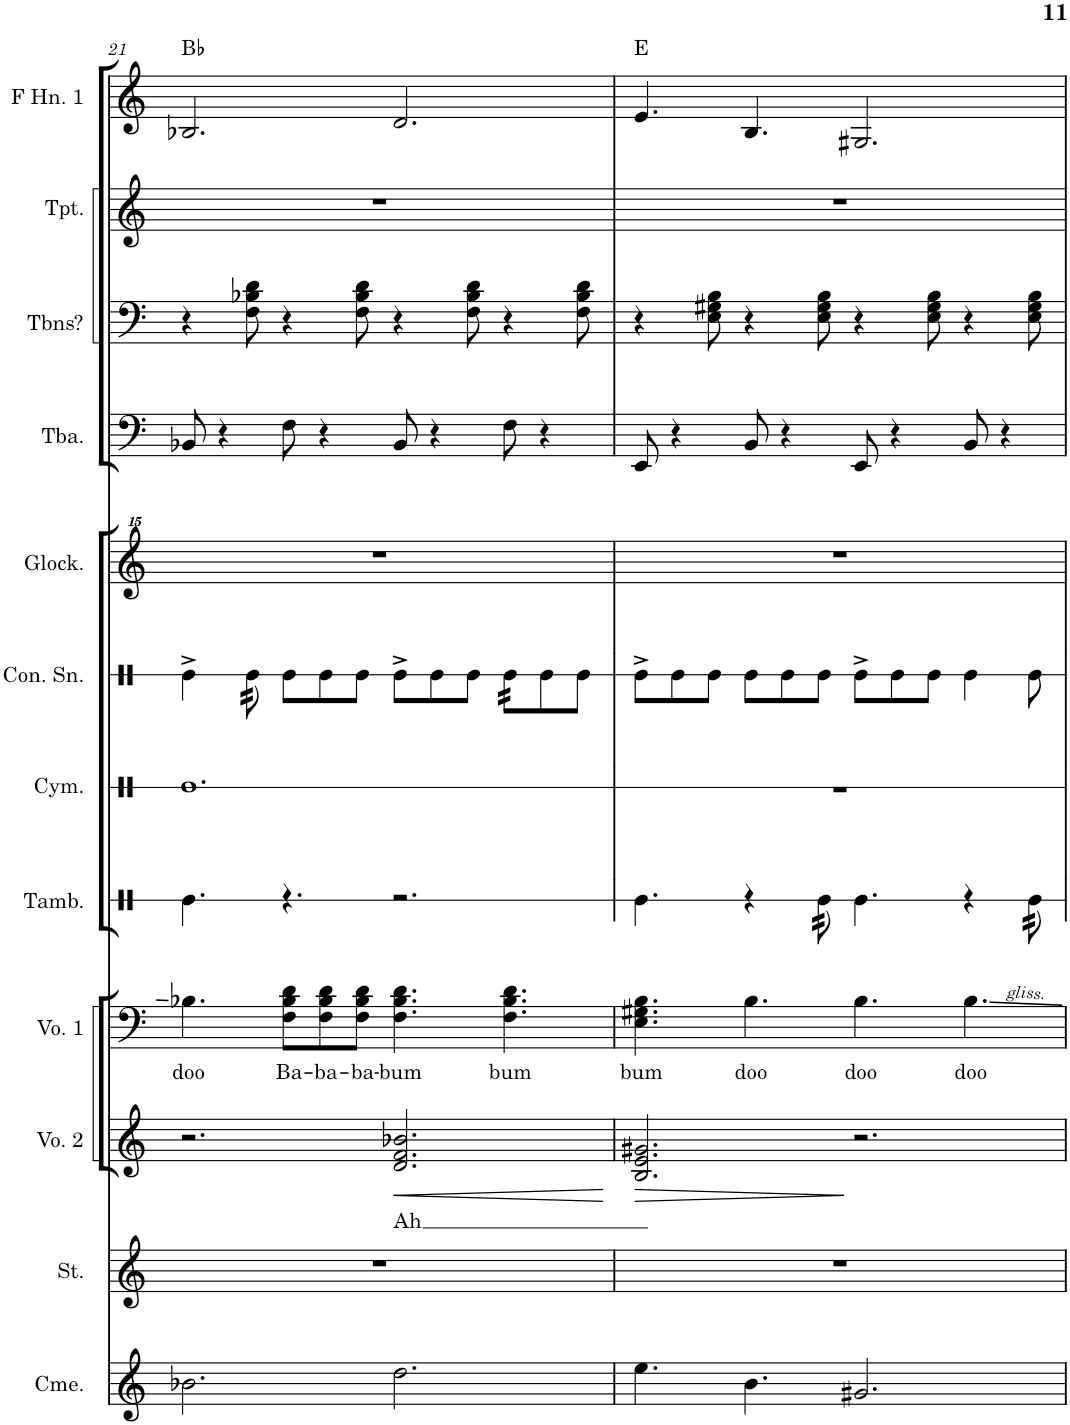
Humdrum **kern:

**kern	**kern	**kern	**text	**dynam	**kern	**text	**kern	**kern	**kern	**kern	**kern	**kern
*part10	*part9	*part8	*part8	*part8	*part7	*part7	*part6	*part5	*part4	*part3	*part2	*part1
*staff10	*staff9	*staff8	*staff8	*staff8	*staff7	*staff7	*staff6	*staff5	*staff4	*staff3	*staff2	*staff1
*I"Chimes	*I"Strings	*I"Voice 2	*	*	*I"Voice 1	*	*I"Concert Snare Drum	*I"Glockenspiel	*I"Tuba	*I"Trombones?	*I"Trumpet	*I"Horn in F 1
*I'Cme.	*I'St.	*I'Vo. 2	*	*	*I'Vo. 1	*	*I'Con. Sn.	*I'Glock.	*I'Tba.	*I'Tbns?	*I'Tpt.	*
!!LO:PB:g=z
*clefG2	*clefG2	*clefG2	*	*	*clefF4	*	*clefX	*clefG^^2	*clefF4	*clefF4	*clefG2	*clefG2
*	*	*	*	*	*	*	*	*	*	*	*ITrd1c2	*ITrd4c7
*k[]	*k[]	*k[]	*	*	*k[]	*	*k[]	*k[]	*k[]	*k[]	*k[]	*k[]
*M12/8	*M12/8	*M12/8	*	*	*M12/8	*	*M12/8	*M12/8	*M12/8	*M12/8	*M12/8	*M12/8
=21	=21	=21	=21	=21	=21	=21	=21	=21	=21	=21	=21	=21
!	!	!	!	!	!	!	!	!	!	!	!	!LO:TX:a:t=B♭
!	!	!	!	!	!	!LO:LY:b	!	!	!	!	!	!
2.b-X\	1.r	2.r	.	.	4.B-X\	doo	4Re^\	1.r	8BB-X/	4r	1.r	2.B-X/
.	.	.	.	.	.	.	.	.	4r	.	.	.
*	*	*	*	*	*	*	*tremolo	*	*	*	*	*
.	.	.	.	.	.	.	32Re\	.	.	8F\ 8B-X\ 8d\	.	.
.	.	.	.	.	.	.	32Re\	.	.	.	.	.
.	.	.	.	.	.	.	32Re\	.	.	.	.	.
.	.	.	.	.	.	.	32Re\	.	.	.	.	.
*	*	*	*	*	*	*	*Xtremolo	*	*	*	*	*
!	!	!	!	!	!	!LO:LY:b	!	!	!	!	!	!
.	.	.	.	.	8F\ 8B-\ 8d\L	Ba-	8Re\L	.	8F\	4r	.	.
!	!	!	!	!	!	!LO:LY:b	!	!	!	!	!	!
.	.	.	.	.	8F\ 8B-\ 8d\	-ba-	8Re\	.	4r	.	.	.
!	!	!	!	!	!	!LO:LY:b	!	!	!	!	!	!
.	.	.	.	.	8F\ 8B-\ 8d\J	-ba-	8Re\J	.	.	8F\ 8B-\ 8d\	.	.
!	!	!	!LO:LY:b	!LO:HP:b	!	!LO:LY:b	!	!	!	!	!	!
2.dd\	.	2.d/ 2.f/ 2.b-X/	Ah	<	4.F\ 4.B-\ 4.d\	-bum	8Re^\L	.	8BB-/	4r	.	2.d/
.	.	.	.	.	.	.	8Re\	.	4r	.	.	.
.	.	.	.	.	.	.	8Re\J	.	.	8F\ 8B-\ 8d\	.	.
!	!	!	!	!	!	!LO:LY:b	!	!	!	!	!	!
*	*	*	*	*	*	*	*tremolo	*	*	*	*	*
.	.	.	.	.	4.F\ 4.B-\ 4.d\	bum	32Re\LLL	.	8F\	4r	.	.
.	.	.	.	.	.	.	32Re\	.	.	.	.	.
.	.	.	.	.	.	.	32Re\	.	.	.	.	.
.	.	.	.	.	.	.	32Re\	.	.	.	.	.
*	*	*	*	*	*	*	*Xtremolo	*	*	*	*	*
.	.	.	.	.	.	.	8Re\	.	4r	.	.	.
.	.	.	.	.	.	.	8Re\J	.	.	8F\ 8B-\ 8d\	.	.
.	.	.	.	[	.	.	.	.	.	.	.	.
=22	=22	=22	=22	=22	=22	=22	=22	=22	=22	=22	=22	=22
!	!	!	!	!	!	!	!	!	!	!	!	!LO:TX:a:t=E
!	!	!	!	!LO:HP:b	!	!LO:LY:b	!	!	!	!	!	!
4.ee\	1.r	2.B/ 2.e/ 2.g#X/	.	>	4.E\ 4.G#X\ 4.B\	bum	8Re^\L	1.r	8EE/	4r	1.r	4.e/
.	.	.	.	.	.	.	8Re\	.	4r	.	.	.
.	.	.	.	.	.	.	8Re\J	.	.	8E\ 8G#X\ 8B\	.	.
!	!	!	!	!	!	!LO:LY:b	!	!	!	!	!	!
4.b\	.	.	.	.	4.B\	doo	8Re\L	.	8BB/	4r	.	4.B/
.	.	.	.	.	.	.	8Re\	.	4r	.	.	.
.	.	.	.	.	.	.	8Re\J	.	.	8E\ 8G#\ 8B\	.	.
!	!	!	!	!	!	!LO:LY:b	!	!	!	!	!	!
2.g#X/	.	2.r	.	]	4.B\	doo	8Re^\L	.	8EE/	4r	.	2.G#X/
.	.	.	.	.	.	.	8Re\	.	4r	.	.	.
.	.	.	.	.	.	.	8Re\J	.	.	8E\ 8G#\ 8B\	.	.
!	!	!	!	!	!	!LO:LY:b	!	!	!	!	!	!
.	.	.	.	.	4.B\	doo	4Re\	.	8BB/	4r	.	.
.	.	.	.	.	.	.	.	.	4r	.	.	.
.	.	.	.	.	.	.	8Re\	.	.	8E\ 8G#\ 8B\	.	.
=	=	=	=	=	=	=	=	=	=	=	=	=
*-	*-	*-	*-	*-	*-	*-	*-	*-	*-	*-	*-	*-
